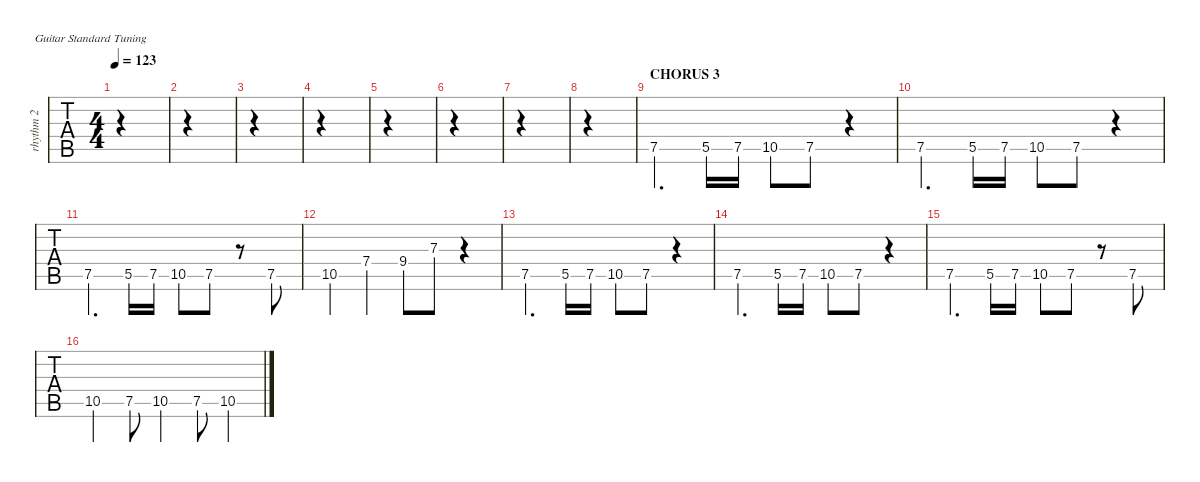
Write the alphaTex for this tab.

\defaultSystemsLayout 4
\hideDynamics
\bracketExtendMode nobrackets
\track ("Lead" "rhythm 2") {instrument distortionguitar}
\staff {tabs}
\tuning (E4 B3 G3 D3 A2 E2)
\ts (4 4)
\tempo 123
\clef g2
\ks c
|
|
|
|
|
|
|
|
\section ("" "CHORUS 3")
7.5.4{d} 5.5.16 7.5.16 10.5.8 7.5.8 r.4 |
7.5.4{d} 5.5.16 7.5.16 10.5.8 7.5.8 r.4 |
7.5.4{d} 5.5.16 7.5.16 10.5.8 7.5.8 r.8 7.5.8 |
10.5.4 7.4.4 9.4.8 7.3.8 r.4 |
7.5.4{d} 5.5.16 7.5.16 10.5.8 7.5.8 r.4 |
7.5.4{d} 5.5.16 7.5.16 10.5.8 7.5.8 r.4 |
7.5.4{d} 5.5.16 7.5.16 10.5.8 7.5.8 r.8 7.5.8 |
10.5.4 7.5.8 10.5.4 7.5.8 10.5.4
